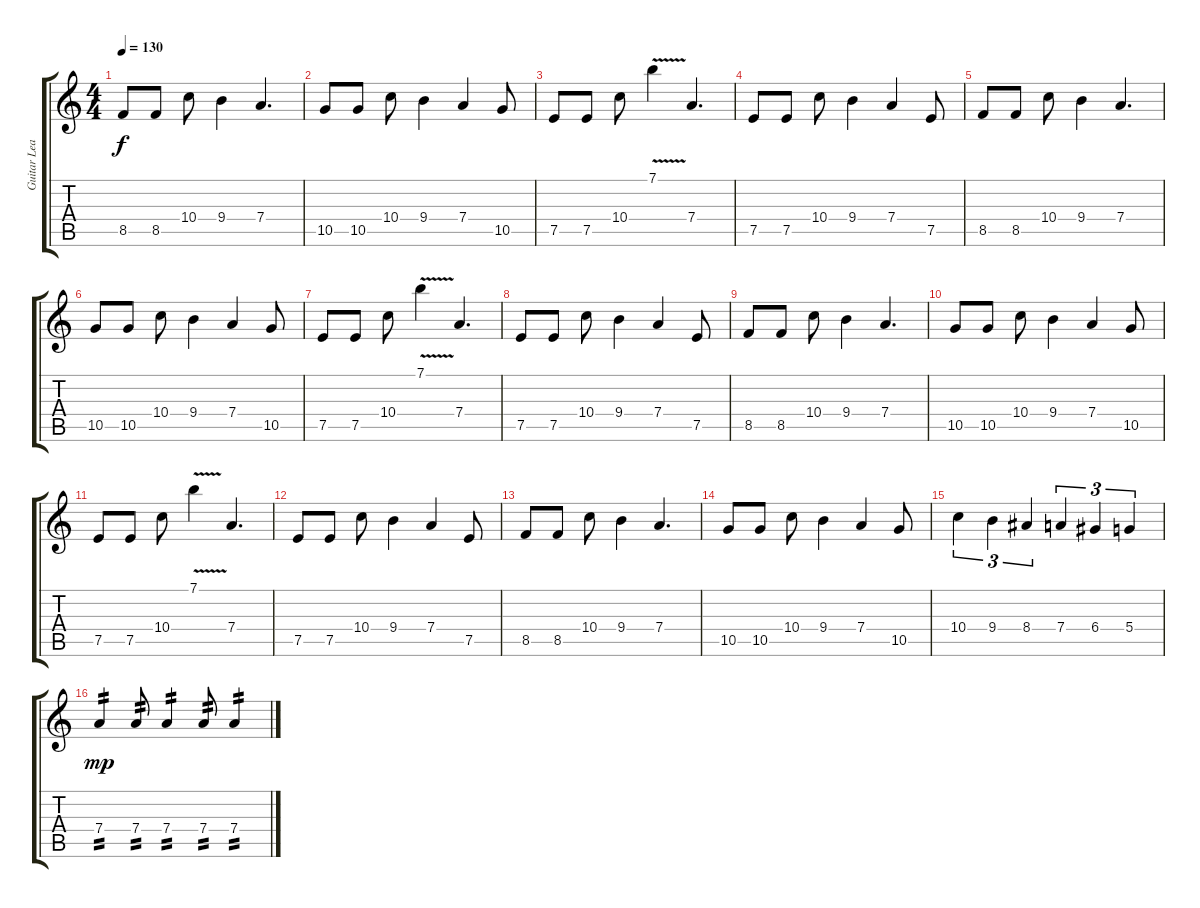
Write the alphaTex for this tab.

\track ("Guitar Lead" "Guitar Lea") {instrument overdrivenguitar}
\staff {score tabs}
\tuning (E4 B3 G3 D3 A2 E2) {hide}
\ts (4 4)
\tempo 130
\clef g2
\ks c
8.5.8{dy f} 8.5.8 10.4.8 9.4.4 7.4.4{d} |
10.5.8 10.5.8 10.4.8 9.4.4 7.4.4 10.5.8 |
7.5.8 7.5.8 10.4.8 7.1{v}.4 7.4.4{d} |
7.5.8 7.5.8 10.4.8 9.4.4 7.4.4 7.5.8 |
8.5.8 8.5.8 10.4.8 9.4.4 7.4.4{d} |
10.5.8 10.5.8 10.4.8 9.4.4 7.4.4 10.5.8 |
7.5.8 7.5.8 10.4.8 7.1{v}.4 7.4.4{d} |
7.5.8 7.5.8 10.4.8 9.4.4 7.4.4 7.5.8 |
8.5.8 8.5.8 10.4.8 9.4.4 7.4.4{d} |
10.5.8 10.5.8 10.4.8 9.4.4 7.4.4 10.5.8 |
7.5.8 7.5.8 10.4.8 7.1{v}.4 7.4.4{d} |
7.5.8 7.5.8 10.4.8 9.4.4 7.4.4 7.5.8 |
8.5.8 8.5.8 10.4.8 9.4.4 7.4.4{d} |
10.5.8 10.5.8 10.4.8 9.4.4 7.4.4 10.5.8 |
10.4.4{tu (3 2)} 9.4.4{tu (3 2)} 8.4.4{tu (3 2)} 7.4.4{tu (3 2)} 6.4.4{tu (3 2)} 5.4.4{tu (3 2)} |
7.4.4{tp 2 dy mp} 7.4.8{tp 2} 7.4.4{tp 2} 7.4.8{tp 2} 7.4.4{tp 2}
